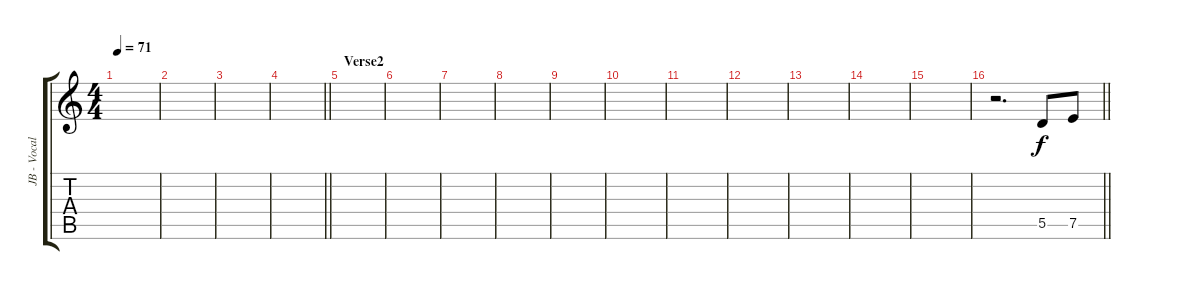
\track ("JB - Vocals" "JB - Vocal") {instrument overdrivenguitar}
\staff {score tabs}
\tuning (E4 B3 G3 D3 A2 E2) {hide}
\ts (4 4)
\tempo 71
\clef g2
\ks c
|
|
|
\barLineRight lightlight
|
\section ("" "Verse2")
|
|
|
|
|
|
|
|
|
|
|
\barLineRight lightlight
r.2{d} 5.5.8 7.5.8
